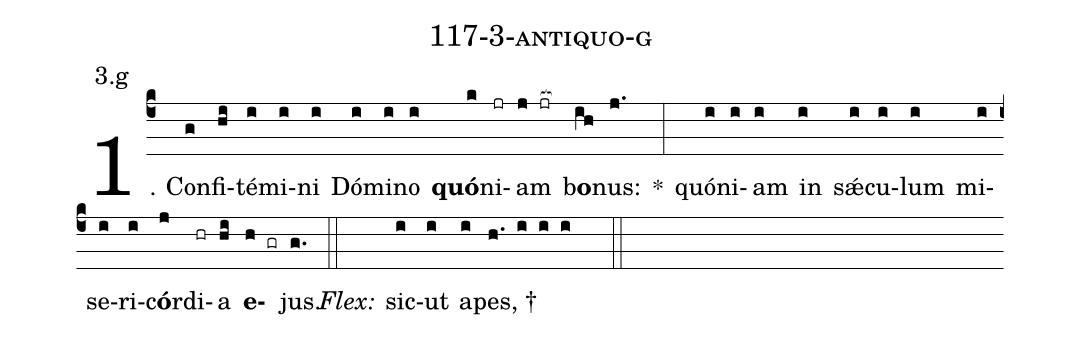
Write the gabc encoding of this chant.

name: 117-3-antiquo-g;
annotation: 3.g;
%%
(c4)1. Con(g)fi(hi)té(i)mi(i)ni(i) Dó(i)mi(i)no(i) <b>quó</b>n(k)i(jr)am(j jr[ocb:1{]) b<b>o</b>(ih[ocb:0}])nus:(j.) *(:) quón(i)i(i)am(i) in(i) sǽ(i)cu(i)lum(i) mi(i)se(i)ri(i)c<b>ó</b>r(j)di(hr)a(hi) <b>e</b>(h gr)jus.(g.) (::)
<i>Flex:</i>()  sic(i)ut(i) a(i)pes, †(h. i i i  ::)
